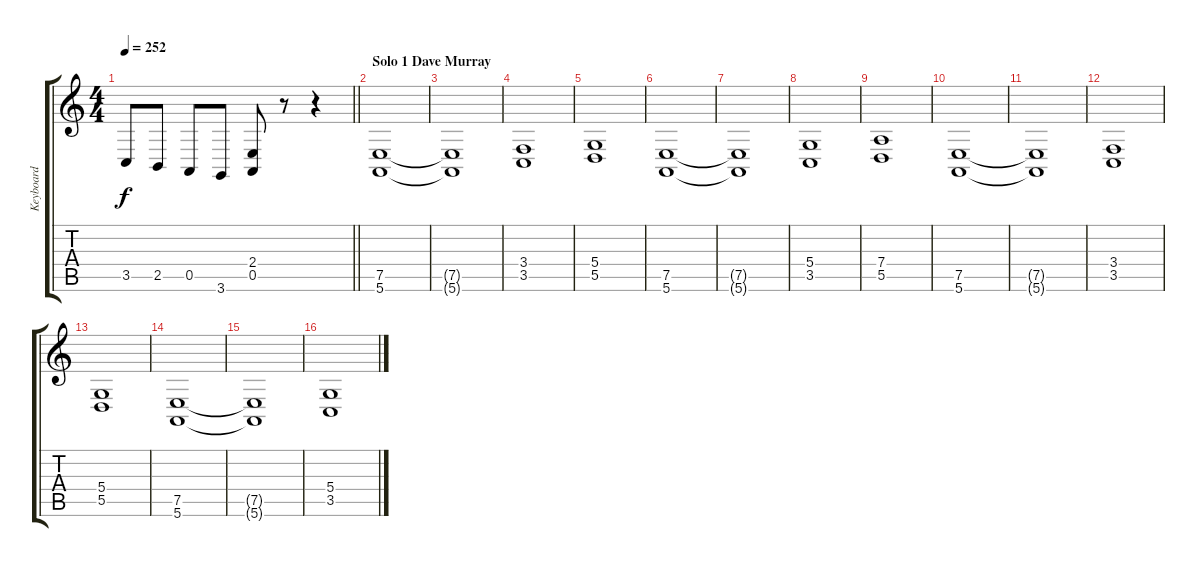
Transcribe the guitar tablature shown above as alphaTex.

\track ("Keyboard" "Keyboard") {instrument lead8bassandlead}
\staff {score tabs}
\tuning (E4 B3 G3 D3 A2 E2) {hide}
\ts (4 4)
\tempo 252
\clef g2
\barLineRight lightlight
\ks c
3.5.8{dy f} 2.5.8 0.5.8 3.6.8 (2.4 0.5).8 r.8 r.4 |
\section ("" "Solo 1 Dave Murray")
(7.5 5.6).1 |
(7.5{t} 5.6{t}).1 |
(3.4 3.5).1 |
(5.4 5.5).1 |
(7.5 5.6).1 |
(7.5{t} 5.6{t}).1 |
(5.4 3.5).1 |
(7.4 5.5).1 |
(7.5 5.6).1 |
(7.5{t} 5.6{t}).1 |
(3.4 3.5).1 |
(5.4 5.5).1 |
(7.5 5.6).1 |
(7.5{t} 5.6{t}).1 |
(5.4 3.5).1
